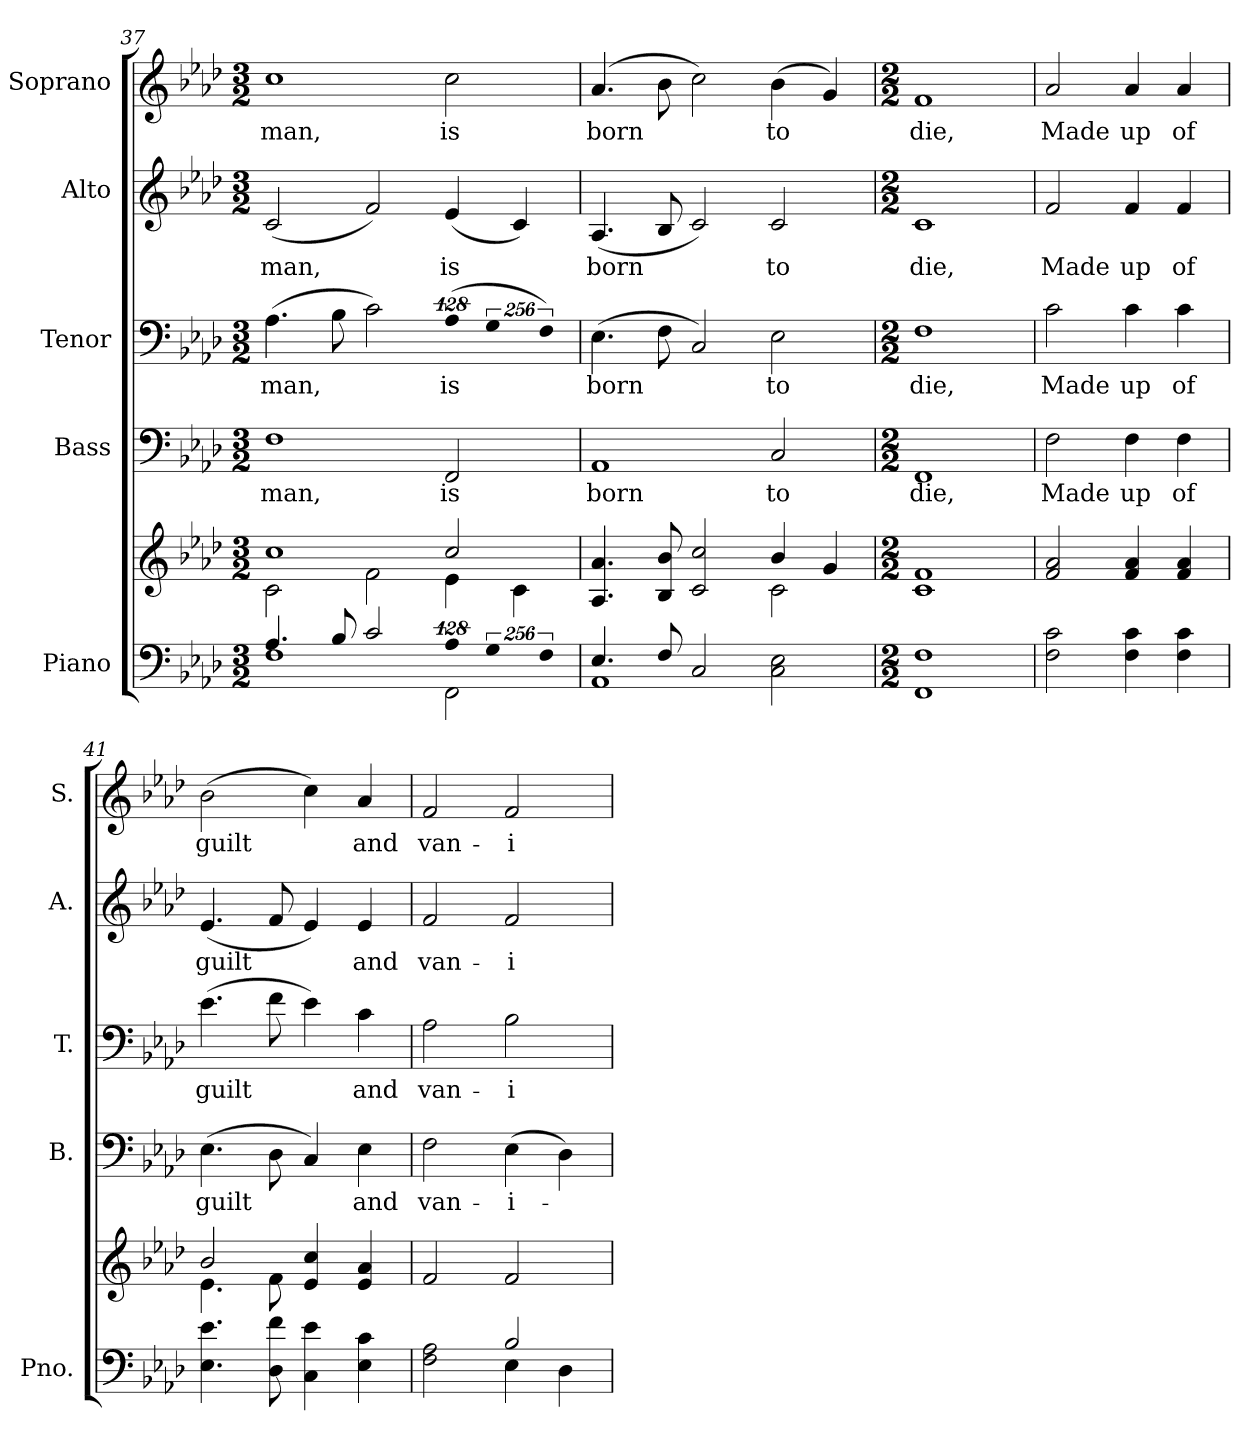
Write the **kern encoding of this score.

**kern	**kern	**kern	**text	**kern	**text	**kern	**text	**kern	**text
*part5	*part5	*part4	*part4	*part3	*part3	*part2	*part2	*part1	*part1
*staff6	*staff5	*staff4	*staff4	*staff3	*staff3	*staff2	*staff2	*staff1	*staff1
*I"Piano	*	*I"Bass	*	*I"Tenor	*	*I"Alto	*	*I"Soprano	*
*I'Pno.	*	*I'B.	*	*I'T.	*	*I'A.	*	*I'S.	*
*clefF4	*clefG2	*clefF4	*	*clefF4	*	*clefG2	*	*clefG2	*
*k[b-e-a-d-]	*k[b-e-a-d-]	*k[b-e-a-d-]	*	*k[b-e-a-d-]	*	*k[b-e-a-d-]	*	*k[b-e-a-d-]	*
*A-:	*A-:	*A-:	*	*A-:	*	*A-:	*	*A-:	*
*M3/2	*M3/2	*M3/2	*	*M3/2	*	*M3/2	*	*M3/2	*
=37	=37	=37	=37	=37	=37	=37	=37	=37	=37
*^	*^	*	*	*	*	*	*	*	*
!	!	!	!	!	!LO:LY:b:color=#000000	!	!	!	!	!	!
!	!	!	!	!	!	!	!LO:LY:b:color=#000000	!	!	!	!
!	!	!	!	!	!	!	!	!	!LO:LY:b:color=#000000	!	!
!	!	!	!	!	!	!	!	!	!	!	!LO:LY:b:color=#000000
4.A-i/	1Fi	1cci	2ci\	1Fi	man,	(4.A-i\	man,	(2ci/	man,	1cci	man,
8B-i/	.	.	.	.	.	8B-i\	.	.	.	.	.
2ci/	.	.	2fi\	.	.	2ci\)	.	2fi/)	.	.	.
!LO:N:vis=4	!	!	!	!	!	!	!	!	!	!	!
!	!	!	!	!	!LO:LY:b:color=#000000	!LO:N:vis=4	!	!	!	!	!
!	!	!	!	!	!	!	!LO:LY:b:color=#000000	!	!	!	!
!	!	!	!	!	!	!	!	!	!LO:LY:b:color=#000000	!	!
!	!	!	!	!	!	!	!	!	!	!	!LO:LY:b:color=#000000
512%85A-i/	2FFi\	2cci/	4e-i\	2FFi/	is	(512%85A-i\	is	(4e-i/	is	2cci\	is
!LO:N:vis=4	!	!	!	!	!	!LO:N:vis=4	!	!	!	!	!
1024%171Gi/	.	.	.	.	.	1024%171Gi\	.	.	.	.	.
.	.	.	4ci\	.	.	.	.	4ci/)	.	.	.
!LO:N:vis=4	!	!	!	!	!	!LO:N:vis=4	!	!	!	!	!
1024%171Fi/	.	.	.	.	.	1024%171Fi\)	.	.	.	.	.
=38	=38	=38	=38	=38	=38	=38	=38	=38	=38	=38	=38
!	!	!	!	!	!LO:LY:b:color=#000000	!	!	!	!	!	!
!	!	!	!	!	!	!	!LO:LY:b:color=#000000	!	!	!	!
!	!	!	!	!	!	!	!	!	!LO:LY:b:color=#000000	!	!
!	!	!	!	!	!	!	!	!	!	!	!LO:LY:b:color=#000000
4.E-i/	1AA-i	4.A-i/ 4.a-i	1ryy	1AA-i	born	(4.E-i\	born	(4.A-i/	born	(4.a-i/	born
8Fi/	.	8B-i/ 8b-i	.	.	.	8Fi\	.	8B-i/	.	8b-i\	.
2Ci/	.	2ci/ 2cci	.	.	.	2Ci/)	.	2ci/)	.	2cci\)	.
!	!	!	!	!	!LO:LY:b:color=#000000	!	!	!	!	!	!
!	!	!	!	!	!	!	!LO:LY:b:color=#000000	!	!	!	!
!	!	!	!	!	!	!	!	!	!LO:LY:b:color=#000000	!	!
!	!	!	!	!	!	!	!	!	!	!	!LO:LY:b:color=#000000
2Ci\ 2E-i	2ryy	4b-i/	2ci\	2Ci/	to	2E-i\	to	2ci/	to	(4b-i\	to
.	.	4gi/	.	.	.	.	.	.	.	4gi/)	.
*v	*v	*	*	*	*	*	*	*	*	*	*
*	*v	*v	*	*	*	*	*	*	*	*
!!LO:PB:g=z
=39	=39	=39	=39	=39	=39	=39	=39	=39	=39
*M2/2	*M2/2	*M2/2	*	*M2/2	*	*M2/2	*	*M2/2	*
!	!	!	!LO:LY:b:color=#000000	!	!	!	!	!	!
!	!	!	!	!	!LO:LY:b:color=#000000	!	!	!	!
!	!	!	!	!	!	!	!LO:LY:b:color=#000000	!	!
!	!	!	!	!	!	!	!	!	!LO:LY:b:color=#000000
1FFi 1Fi	1ci 1fi	1FFi	die,	1Fi	die,	1ci	die,	1fi	die,
=40	=40	=40	=40	=40	=40	=40	=40	=40	=40
!	!	!	!LO:LY:b:color=#000000	!	!	!	!	!	!
!	!	!	!	!	!LO:LY:b:color=#000000	!	!	!	!
!	!	!	!	!	!	!	!LO:LY:b:color=#000000	!	!
!	!	!	!	!	!	!	!	!	!LO:LY:b:color=#000000
2Fi\ 2ci	2fi/ 2a-i	2Fi\	Made	2ci\	Made	2fi/	Made	2a-i/	Made
!	!	!	!LO:LY:b:color=#000000	!	!	!	!	!	!
!	!	!	!	!	!LO:LY:b:color=#000000	!	!	!	!
!	!	!	!	!	!	!	!LO:LY:b:color=#000000	!	!
!	!	!	!	!	!	!	!	!	!LO:LY:b:color=#000000
4Fi\ 4ci	4fi/ 4a-i	4Fi\	up	4ci\	up	4fi/	up	4a-i/	up
!	!	!	!LO:LY:b:color=#000000	!	!	!	!	!	!
!	!	!	!	!	!LO:LY:b:color=#000000	!	!	!	!
!	!	!	!	!	!	!	!LO:LY:b:color=#000000	!	!
!	!	!	!	!	!	!	!	!	!LO:LY:b:color=#000000
4Fi\ 4ci	4fi/ 4a-i	4Fi\	of	4ci\	of	4fi/	of	4a-i/	of
=41	=41	=41	=41	=41	=41	=41	=41	=41	=41
*	*^	*	*	*	*	*	*	*	*
!	!	!	!	!LO:LY:b:color=#000000	!	!	!	!	!	!
!	!	!	!	!	!	!LO:LY:b:color=#000000	!	!	!	!
!	!	!	!	!	!	!	!	!LO:LY:b:color=#000000	!	!
!	!	!	!	!	!	!	!	!	!	!LO:LY:b:color=#000000
4.E-i\ 4.e-i	2b-i/	4.e-i\	(4.E-i\	guilt	(4.e-i\	guilt	(4.e-i/	guilt	(2b-i\	guilt
8D-i\ 8fi	.	8fi\	8D-i\	.	8fi\	.	8fi/	.	.	.
4Ci\ 4e-i	4e-i/ 4cci	2ryy	4Ci/)	.	4e-i\)	.	4e-i/)	.	4cci\)	.
!	!	!	!	!LO:LY:b:color=#000000	!	!	!	!	!	!
!	!	!	!	!	!	!LO:LY:b:color=#000000	!	!	!	!
!	!	!	!	!	!	!	!	!LO:LY:b:color=#000000	!	!
!	!	!	!	!	!	!	!	!	!	!LO:LY:b:color=#000000
4E-i\ 4ci	4e-i/ 4a-i	.	4E-i\	and	4ci\	and	4e-i/	and	4a-i/	and
*	*v	*v	*	*	*	*	*	*	*	*
=42	=42	=42	=42	=42	=42	=42	=42	=42	=42
*^	*	*	*	*	*	*	*	*	*
!	!	!	!	!LO:LY:b:color=#000000	!	!	!	!	!	!
!	!	!	!	!	!	!LO:LY:b:color=#000000	!	!	!	!
!	!	!	!	!	!	!	!	!LO:LY:b:color=#000000	!	!
!	!	!	!	!	!	!	!	!	!	!LO:LY:b:color=#000000
2Fi\ 2A-i	2ryy	2fi/	2Fi\	van-	2A-i\	van-	2fi/	van-	2fi/	van-
!	!	!	!	!LO:LY:b:color=#000000	!	!	!	!	!	!
!	!	!	!	!	!	!LO:LY:b:color=#000000	!	!	!	!
!	!	!	!	!	!	!	!	!LO:LY:b:color=#000000	!	!
!	!	!	!	!	!	!	!	!	!	!LO:LY:b:color=#000000
2B-i/	4E-i\	2fi/	(4E-i\	-i-	2B-i\	-i-	2fi/	-i-	2fi/	-i-
.	4D-i\	.	4D-i\)	.	.	.	.	.	.	.
*v	*v	*	*	*	*	*	*	*	*	*
=	=	=	=	=	=	=	=	=	=
*-	*-	*-	*-	*-	*-	*-	*-	*-	*-
